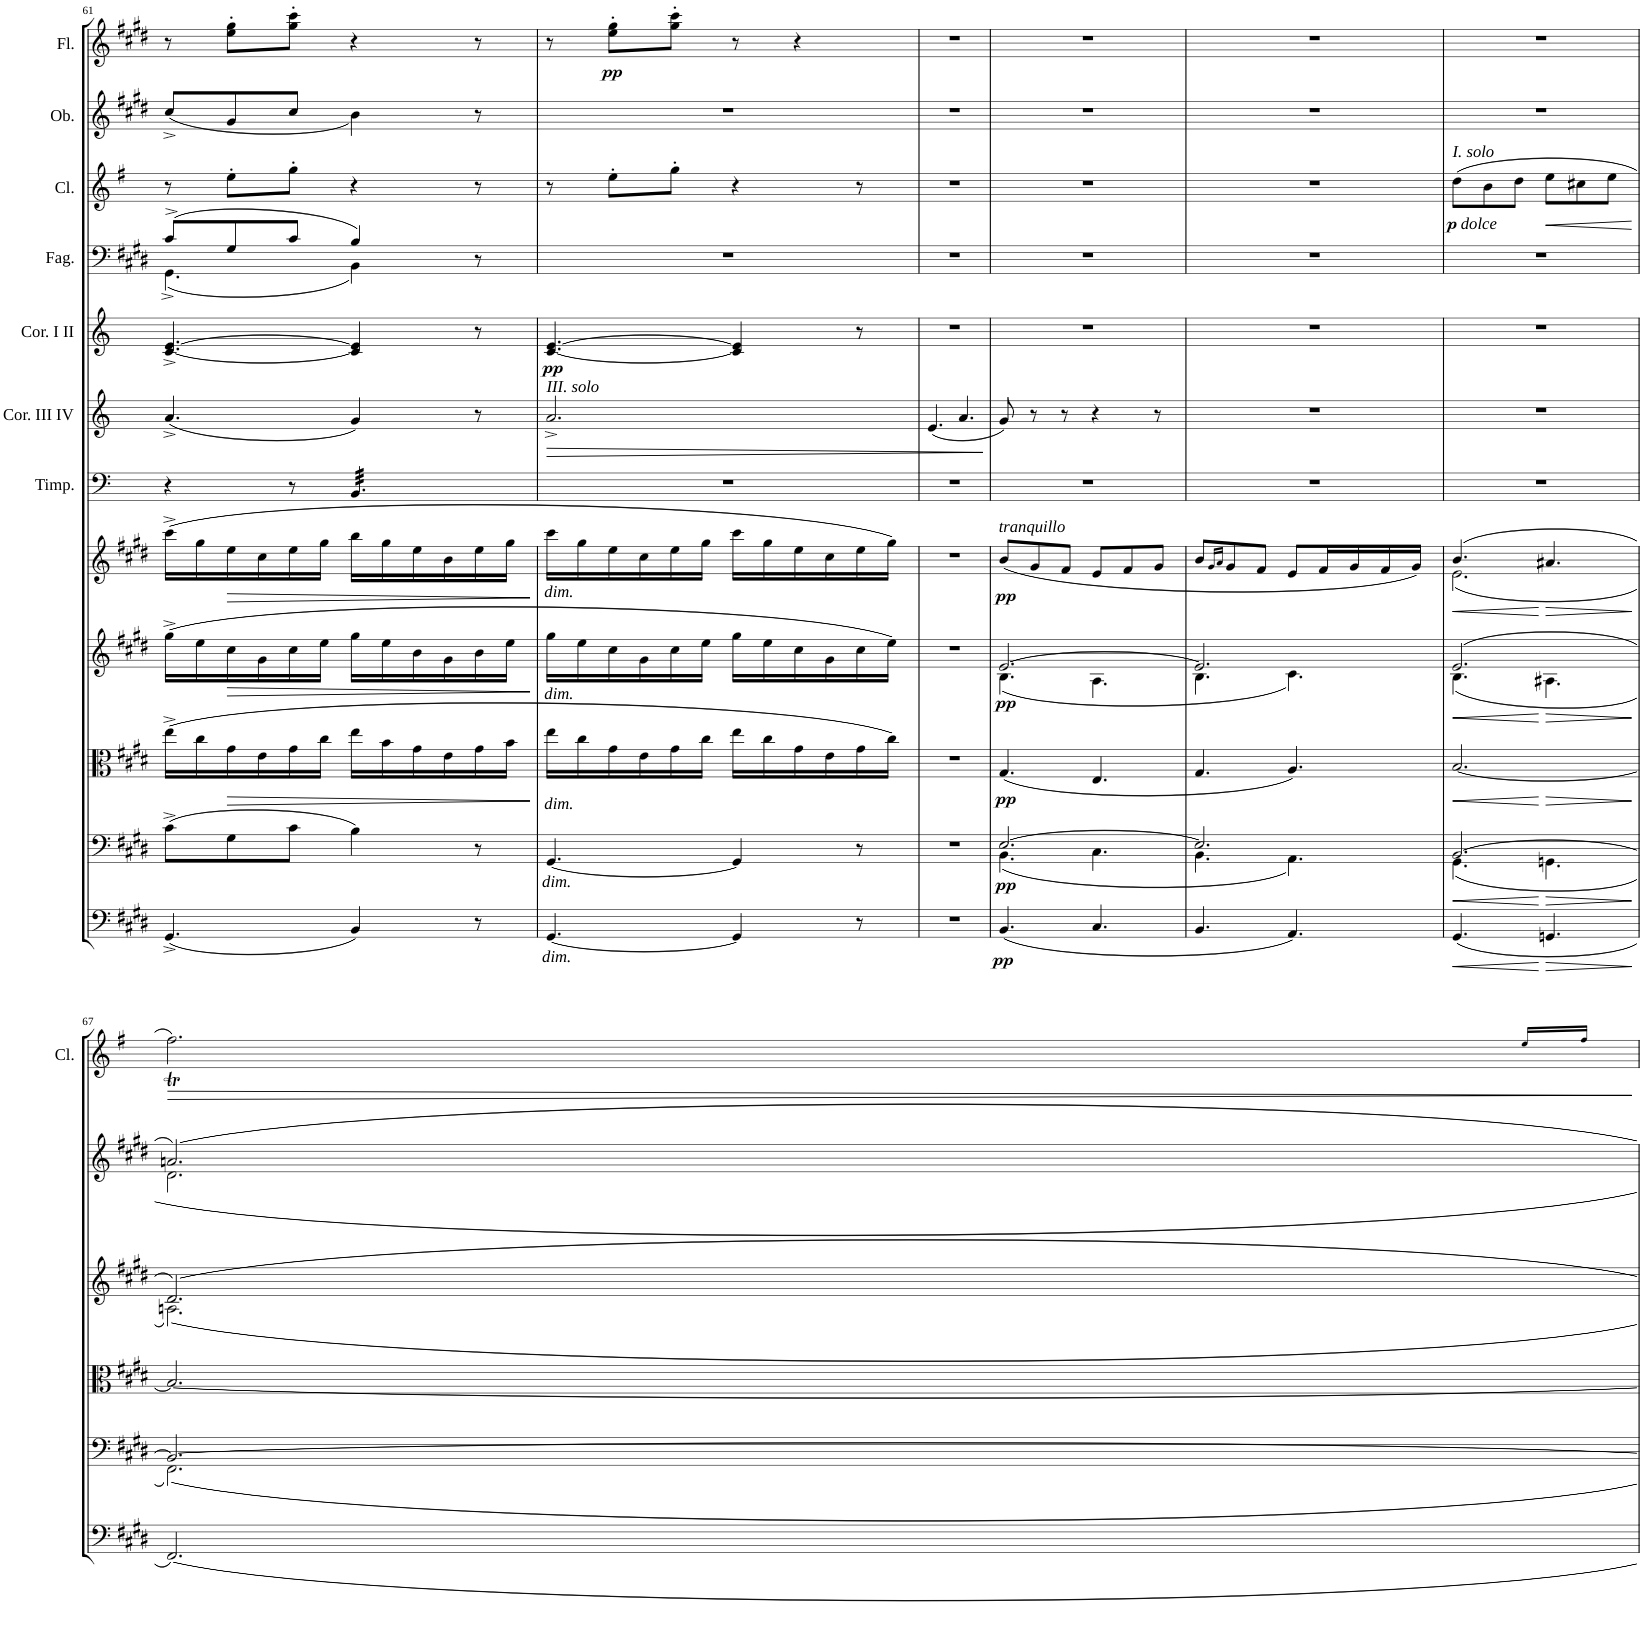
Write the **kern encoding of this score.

**kern	**dynam	**kern	**dynam	**kern	**dynam	**kern	**dynam	**kern	**dynam	**kern	**kern	**kern	**dynam	**kern	**kern	**dynam	**kern	**kern	**dynam
*part12	*part12	*part11	*part11	*part10	*part10	*part9	*part9	*part8	*part8	*part7	*part6	*part5	*part5	*part4	*part3	*part3	*part2	*part1	*part1
*staff12	*staff12	*staff11	*staff11	*staff10	*staff10	*staff9	*staff9	*staff8	*staff8	*staff7	*staff6	*staff5	*staff5	*staff4	*staff3	*staff3	*staff2	*staff1	*staff1
*I"Basso	*	*I"Violoncello	*	*I"Viola	*	*I"Violino II	*	*I"Violino I	*	*I"Timpani in E–H	*I"Corni in E III IV	*I"Corni in E I II	*	*I"Fagotti	*I"Clarinetti in A	*	*I"Oboi	*I"Flauti	*
*	*	*	*	*	*	*	*	*	*	*I'Timp.	*I'Cor. III IV	*I'Cor. I II	*	*I'Fag.	*I'Cl.	*	*I'Ob.	*I'Fl.	*
!!LO:PB:g=z
*clefF4	*	*clefF4	*	*clefC3	*	*clefG2	*	*clefG2	*	*clefF4	*clefG2	*clefG2	*	*clefF4	*clefG2	*	*clefG2	*clefG2	*
*Trd7c12	*	*	*	*	*	*	*	*	*	*	*Trd5c8	*Trd5c8	*	*	*Trd2c3	*	*	*	*
*k[f#c#g#d#]	*	*k[f#c#g#d#]	*	*k[f#c#g#d#]	*	*k[f#c#g#d#]	*	*k[f#c#g#d#]	*	*k[]	*k[]	*k[]	*	*k[f#c#g#d#]	*k[f#]	*	*k[f#c#g#d#]	*k[f#c#g#d#]	*
*M6/8	*	*M6/8	*	*M6/8	*	*M6/8	*	*M6/8	*	*M6/8	*M6/8	*M6/8	*	*M6/8	*M6/8	*	*M6/8	*M6/8	*
=61	=61	=61	=61	=61	=61	=61	=61	=61	=61	=61	=61	=61	=61	=61	=61	=61	=61	=61	=61
*	*	*	*	*	*	*	*	*	*	*	*	*	*	*^	*	*	*	*	*
(4.GG#^/	.	(>8c#^\L	.	(16ee^\LL	.	(16gg#^\LL	.	(16ccc#^\LL	.	4r	(4.a^/	[4.c/^ [4.e/^	.	(8c#^/L	(4.GG#^\	8r	.	(<8cc#^/L	8r	.
.	.	.	.	16cc#\	.	16ee\	.	16gg#\	.	.	.	.	.	.	.	.	.	.	.	.
!	!	!	!	!	!LO:HP:b	!	!LO:HP:b	!	!LO:HP:b	!	!	!	!	!	!	!	!	!	!	!
.	.	8G#\	.	16g#\	>	16cc#\	>	16ee\	>	.	.	.	.	8G#^/	.	8ee'\L	.	8g#/	8ee\' 8gg#\'L	.
.	.	.	.	16e\	.	16g#\	.	16cc#\	.	.	.	.	.	.	.	.	.	.	.	.
.	.	8c#\J	.	16g#\	.	16cc#\	.	16ee\	.	8r	.	.	.	8c#^/J	.	8gg'\J	.	8cc#/J	8gg#\' 8ccc#\'J	.
.	.	.	.	16cc#\JJ	.	16ee\JJ	.	16gg#\JJ	.	.	.	.	.	.	.	.	.	.	.	.
*	*	*	*	*	*	*	*	*	*	*tremolo	*	*	*	*	*	*	*	*	*	*
4BB/)	.	4B\)	.	16ee\LL	.	16gg#\LL	.	16bb\LL	.	32BB/LLL	4g/)	4c/] 4e/]	.	4B^/)	4BB\)	4r	.	4b\)	4r	.
.	.	.	.	.	.	.	.	.	.	32BB/	.	.	.	.	.	.	.	.	.	.
.	.	.	.	16b\	.	16ee\	.	16gg#\	.	32BB/	.	.	.	.	.	.	.	.	.	.
.	.	.	.	.	.	.	.	.	.	32BB/	.	.	.	.	.	.	.	.	.	.
.	.	.	.	16g#\	.	16b\	.	16ee\	.	32BB/	.	.	.	.	.	.	.	.	.	.
.	.	.	.	.	.	.	.	.	.	32BB/	.	.	.	.	.	.	.	.	.	.
.	.	.	.	16e\	.	16g#\	.	16b\	.	32BB/	.	.	.	.	.	.	.	.	.	.
.	.	.	.	.	.	.	.	.	.	32BB/	.	.	.	.	.	.	.	.	.	.
8r	.	8r	.	16g#\	.	16b\	.	16ee\	.	32BB/	8r	8r	.	8r	8ryy	8r	.	8r	8r	.
.	.	.	.	.	.	.	.	.	.	32BB/	.	.	.	.	.	.	.	.	.	.
.	.	.	.	16b\JJ	.	16ee\JJ	.	16gg#\JJ	.	32BB/	.	.	.	.	.	.	.	.	.	.
.	.	.	.	.	.	.	.	.	.	32BB/JJJ	.	.	.	.	.	.	.	.	.	.
*	*	*	*	*	*	*	*	*	*	*Xtremolo	*	*	*	*	*	*	*	*	*	*
*	*	*	*	*	*	*	*	*	*	*	*	*	*	*v	*v	*	*	*	*	*
=62	=62	=62	=62	=62	=62	=62	=62	=62	=62	=62	=62	=62	=62	=62	=62	=62	=62	=62	=62
!	!	!	!	!	!	!	!	!	!	!	!LO:TX:a:i:t=III. solo	!	!	!	!	!	!	!	!
!	!	!	!	!	!	!	!	!LO:TX:b:i:t=dim.	!	!	!	!	!	!	!	!	!	!	!
!	!	!	!	!	!	!LO:TX:b:i:t=dim.	!	!	!	!	!	!	!	!	!	!	!	!	!
!	!	!	!	!LO:TX:b:i:t=dim.	!	!	!	!	!	!	!	!	!	!	!	!	!	!	!
!	!	!LO:TX:b:i:t=dim.	!	!	!	!	!	!	!	!	!	!	!	!	!	!	!	!	!
!LO:TX:b:i:t=dim.	!	!	!	!	!	!	!	!	!	!	!	!	!	!	!	!	!	!	!
!	!	!	!	!	!	!	!	!	!	!	!	!	!LO:DY:b	!	!	!	!	!	!
[4.GG#/	.	[4.GG#/	.	16ee\LL	.	16gg#\LL	.	16ccc#\LL	.	2.r	2.a^/	[4.c/ [4.e/	pp	2.r	8r	.	2.r	8r	.
.	.	.	.	16cc#\	.	16ee\	.	16gg#\	.	.	.	.	.	.	.	.	.	.	.
!	!	!	!	!	!	!	!	!	!	!	!	!	!	!	!	!	!	!	!LO:DY:b
.	.	.	.	16g#\	.	16cc#\	.	16ee\	.	.	.	.	.	.	8ee'\L	.	.	8ee\' 8gg#\'L	pp
.	.	.	.	16e\	.	16g#\	.	16cc#\	.	.	.	.	.	.	.	.	.	.	.
.	.	.	.	16g#\	.	16cc#\	.	16ee\	.	.	.	.	.	.	8gg'\J	.	.	8gg#\' 8ccc#\'J	.
.	.	.	.	16cc#\JJ	.	16ee\JJ	.	16gg#\JJ	.	.	.	.	.	.	.	.	.	.	.
4GG#/]	.	4GG#/]	.	16ee\LL	.	16gg#\LL	.	16ccc#\LL	.	.	.	4c/] 4e/]	.	.	4r	.	.	8r	.
.	.	.	.	16cc#\	.	16ee\	.	16gg#\	.	.	.	.	.	.	.	.	.	.	.
.	.	.	.	16g#\	.	16cc#\	.	16ee\	.	.	.	.	.	.	.	.	.	4r	.
.	.	.	.	16e\	.	16g#\	.	16cc#\	.	.	.	.	.	.	.	.	.	.	.
8r	.	8r	.	16g#\	.	16cc#\	.	16ee\	.	.	.	8r	.	.	8r	.	.	.	.
.	.	.	.	16cc#\JJ)	.	16ee\JJ)	.	16gg#\JJ)	.	.	.	.	.	.	.	.	.	.	.
=63	=63	=63	=63	=63	=63	=63	=63	=63	=63	=63	=63	=63	=63	=63	=63	=63	=63	=63	=63
2.r	.	2.r	.	2.r	.	2.r	.	2.r	.	2.r	(4.e/	2.r	.	2.r	2.r	.	2.r	2.r	.
.	.	.	.	.	.	.	.	.	.	.	4.a/	.	.	.	.	.	.	.	.
=64	=64	=64	=64	=64	=64	=64	=64	=64	=64	=64	=64	=64	=64	=64	=64	=64	=64	=64	=64
*	*	*^	*	*	*	*^	*	*	*	*	*	*	*	*	*	*	*	*	*
!	!	!	!	!	!	!	!	!	!	!LO:TX:a:i:t=tranquillo	!	!	!	!	!	!	!	!	!	!	!
!	!LO:DY:b	!	!	!LO:DY:b	!	!LO:DY:b	!	!	!LO:DY:b	!	!LO:DY:b	!	!	!	!	!	!	!	!	!	!
(<4.BB/	pp	[2.E/	(4.BB\	pp	(<4.G#/	pp	[2.e/	(4.B\	pp	(<8b/L	pp	2.r	8g/)	2.r	.	2.r	2.r	.	2.r	2.r	.
.	.	.	.	.	.	.	.	.	.	8g#/	.	.	8r	.	.	.	.	.	.	.	.
.	.	.	.	.	.	.	.	.	.	8f#/J	.	.	8r	.	.	.	.	.	.	.	.
4.C#/	.	.	4.C#\	.	4.E/	.	.	4.A\	.	8e/L	.	.	4r	.	.	.	.	.	.	.	.
.	.	.	.	.	.	.	.	.	.	8f#/	.	.	.	.	.	.	.	.	.	.	.
.	.	.	.	.	.	.	.	.	.	8g#/J	.	.	8r	.	.	.	.	.	.	.	.
=65	=65	=65	=65	=65	=65	=65	=65	=65	=65	=65	=65	=65	=65	=65	=65	=65	=65	=65	=65	=65	=65
4.BB/	.	2.E/]	4.BB\	.	4.G#/	.	2.e/]	4.B\	.	8b/L	.	2.r	2.r	2.r	.	2.r	2.r	.	2.r	2.r	.
.	.	.	.	.	.	.	.	.	.	16qg#/LL	.	.	.	.	.	.	.	.	.	.	.
.	.	.	.	.	.	.	.	.	.	16qa/JJ	.	.	.	.	.	.	.	.	.	.	.
.	.	.	.	.	.	.	.	.	.	8g#/	.	.	.	.	.	.	.	.	.	.	.
.	.	.	.	.	.	.	.	.	.	8f#/J	.	.	.	.	.	.	.	.	.	.	.
4.AA/)	.	.	4.AA\)	.	4.A/)	.	.	4.c#\)	.	8e/L	.	.	.	.	.	.	.	.	.	.	.
.	.	.	.	.	.	.	.	.	.	16f#/L	.	.	.	.	.	.	.	.	.	.	.
.	.	.	.	.	.	.	.	.	.	16g#/	.	.	.	.	.	.	.	.	.	.	.
.	.	.	.	.	.	.	.	.	.	16f#/	.	.	.	.	.	.	.	.	.	.	.
.	.	.	.	.	.	.	.	.	.	16g#/JJ)	.	.	.	.	.	.	.	.	.	.	.
=66	=66	=66	=66	=66	=66	=66	=66	=66	=66	=66	=66	=66	=66	=66	=66	=66	=66	=66	=66	=66	=66
!	!	!	!	!	!	!	!	!	!	!	!	!	!	!	!	!	!LO:TX:b:t=dolce	!	!	!	!
!	!	!	!	!	!	!	!	!	!	!	!	!	!	!	!	!	!LO:TX:a:i:t=I. solo	!	!	!	!
!	!LO:HP:b	!	!	!	!	!	!	!	!	!	!LO:HP:b	!	!	!	!	!	!	!	!	!	!
*	*	*	*	*	*^	*	*	*	*	*^	*	*	*	*	*	*	*	*	*	*	*
(4.GG#/	<	[2.BB/	(4.GG#\	.	[<2.B/	4.ryy	.	(2.e/	(4.B\	.	(4.b/	2.e\	<	2.r	2.r	2.r	.	2.r	(8dd\L	.	2.r	2.r	.
.	.	.	.	.	.	.	.	.	.	.	.	.	.	.	.	.	.	.	8b\	.	.	.	.
.	.	.	.	.	.	.	.	.	.	.	.	.	.	.	.	.	.	.	8dd\J	.	.	.	.
!	!	!	!	!	!	!	!	!	!	!	!	!	!	!	!	!	!	!	!	!LO:HP:b	!	!	!
4.GGn/	.	.	4.GGn\	.	.	4.ryy	]	.	4.A#X\	]	4.a#X/	.	]	.	.	.	.	.	8ee\L	<	.	.	.
.	.	.	.	.	.	.	.	.	.	.	.	.	.	.	.	.	.	.	8cc#X\	.	.	.	.
.	.	.	.	.	.	.	.	.	.	.	.	.	.	.	.	.	.	.	8ee\J	.	.	.	.
*	*	*v	*v	*	*	*	*	*v	*v	*	*v	*v	*	*	*	*	*	*	*	*	*	*	*
*	*	*	*	*v	*v	*	*	*	*	*	*	*	*	*	*	*	*	*	*	*
.	[	.	.	.	.	.	.	.	[	.	.	.	.	.	.	[	.	.	.
!!LO:LB:g=z
=67	=67	=67	=67	=67	=67	=67	=67	=67	=67	=67	=67	=67	=67	=67	=67	=67	=67	=67	=67
*	*	*^	*	*	*	*^	*	*^	*	*	*	*	*	*	*	*	*	*	*
!	!	!	!	!	!	!	!	!	!	!	!	!	!	!	!	!	!	!	!LO:HP:b	!	!	!
*	*	*	*	*	*	*	*	*	*	*	*	*	*	*	*	*	*	*^	*	*	*	*
*	*	*	*	*	*	*	*	*	*	*	*	*	*	*	*	*	*	*	*Xtuplet	*	*	*	*
2.FF#/)	.	2.BB/_	2.FF#\)	.	2.B/_	.	2.d#/)	2.An\)	.	2.an/)	2.d#\	.	2.r	2.r	2.r	.	2.r	2.ff#t\)	40ff#!	>	2.r	2.r	.
.	.	.	.	.	.	.	.	.	.	.	.	.	.	.	.	.	.	.	40gg!	.	.	.	.
.	.	.	.	.	.	.	.	.	.	.	.	.	.	.	.	.	.	.	40ff#!	.	.	.	.
.	.	.	.	.	.	.	.	.	.	.	.	.	.	.	.	.	.	.	40gg!	.	.	.	.
.	.	.	.	.	.	.	.	.	.	.	.	.	.	.	.	.	.	.	40ff#!	.	.	.	.
.	.	.	.	.	.	.	.	.	.	.	.	.	.	.	.	.	.	.	40gg!	.	.	.	.
.	.	.	.	.	.	.	.	.	.	.	.	.	.	.	.	.	.	.	40ff#!	.	.	.	.
.	.	.	.	.	.	.	.	.	.	.	.	.	.	.	.	.	.	.	40gg!	.	.	.	.
.	.	.	.	.	.	.	.	.	.	.	.	.	.	.	.	.	.	.	40ff#!	.	.	.	.
.	.	.	.	.	.	.	.	.	.	.	.	.	.	.	.	.	.	.	40gg!	.	.	.	.
.	.	.	.	.	.	.	.	.	.	.	.	.	.	.	.	.	.	.	40ff#!	.	.	.	.
.	.	.	.	.	.	.	.	.	.	.	.	.	.	.	.	.	.	.	40gg!	.	.	.	.
.	.	.	.	.	.	.	.	.	.	.	.	.	.	.	.	.	.	.	40ff#!	.	.	.	.
.	.	.	.	.	.	.	.	.	.	.	.	.	.	.	.	.	.	.	40gg!	.	.	.	.
.	.	.	.	.	.	.	.	.	.	.	.	.	.	.	.	.	.	.	40ff#!	.	.	.	.
.	.	.	.	.	.	.	.	.	.	.	.	.	.	.	.	.	.	.	40gg!	.	.	.	.
.	.	.	.	.	.	.	.	.	.	.	.	.	.	.	.	.	.	.	40ff#!	.	.	.	.
.	.	.	.	.	.	.	.	.	.	.	.	.	.	.	.	.	.	.	40gg!	.	.	.	.
.	.	.	.	.	.	.	.	.	.	.	.	.	.	.	.	.	.	.	40ff#!	.	.	.	.
.	.	.	.	.	.	.	.	.	.	.	.	.	.	.	.	.	.	.	40gg!	.	.	.	.
.	.	.	.	.	.	.	.	.	.	.	.	.	.	.	.	.	.	.	40ff#!	.	.	.	.
.	.	.	.	.	.	.	.	.	.	.	.	.	.	.	.	.	.	.	40gg!	.	.	.	.
.	.	.	.	.	.	.	.	.	.	.	.	.	.	.	.	.	.	.	40ff#!	.	.	.	.
.	.	.	.	.	.	.	.	.	.	.	.	.	.	.	.	.	.	.	40gg!	.	.	.	.
.	.	.	.	.	.	.	.	.	.	.	.	.	.	.	.	.	.	.	60ff#!	.	.	.	.
.	.	.	.	.	.	.	.	.	.	.	.	.	.	.	.	.	.	.	60gg!	.	.	.	.
.	.	.	.	.	.	.	.	.	.	.	.	.	.	.	.	.	.	.	60ff#!	.	.	.	.
.	.	.	.	.	.	.	.	.	.	.	.	.	.	.	.	.	.	.	20ee!/LL	.	.	.	.
.	.	.	.	.	.	.	.	.	.	.	.	.	.	.	.	.	.	.	20ff#!/JJ	.	.	.	.
*	*	*	*	*	*	*	*v	*v	*	*	*	*	*	*	*	*	*	*v	*v	*	*	*	*
*	*	*v	*v	*	*	*	*	*	*v	*v	*	*	*	*	*	*	*	*	*	*	*
.	.	.	.	.	.	.	.	.	.	.	.	.	.	.	.	]	.	.	.
=	=	=	=	=	=	=	=	=	=	=	=	=	=	=	=	=	=	=	=
*-	*-	*-	*-	*-	*-	*-	*-	*-	*-	*-	*-	*-	*-	*-	*-	*-	*-	*-	*-
